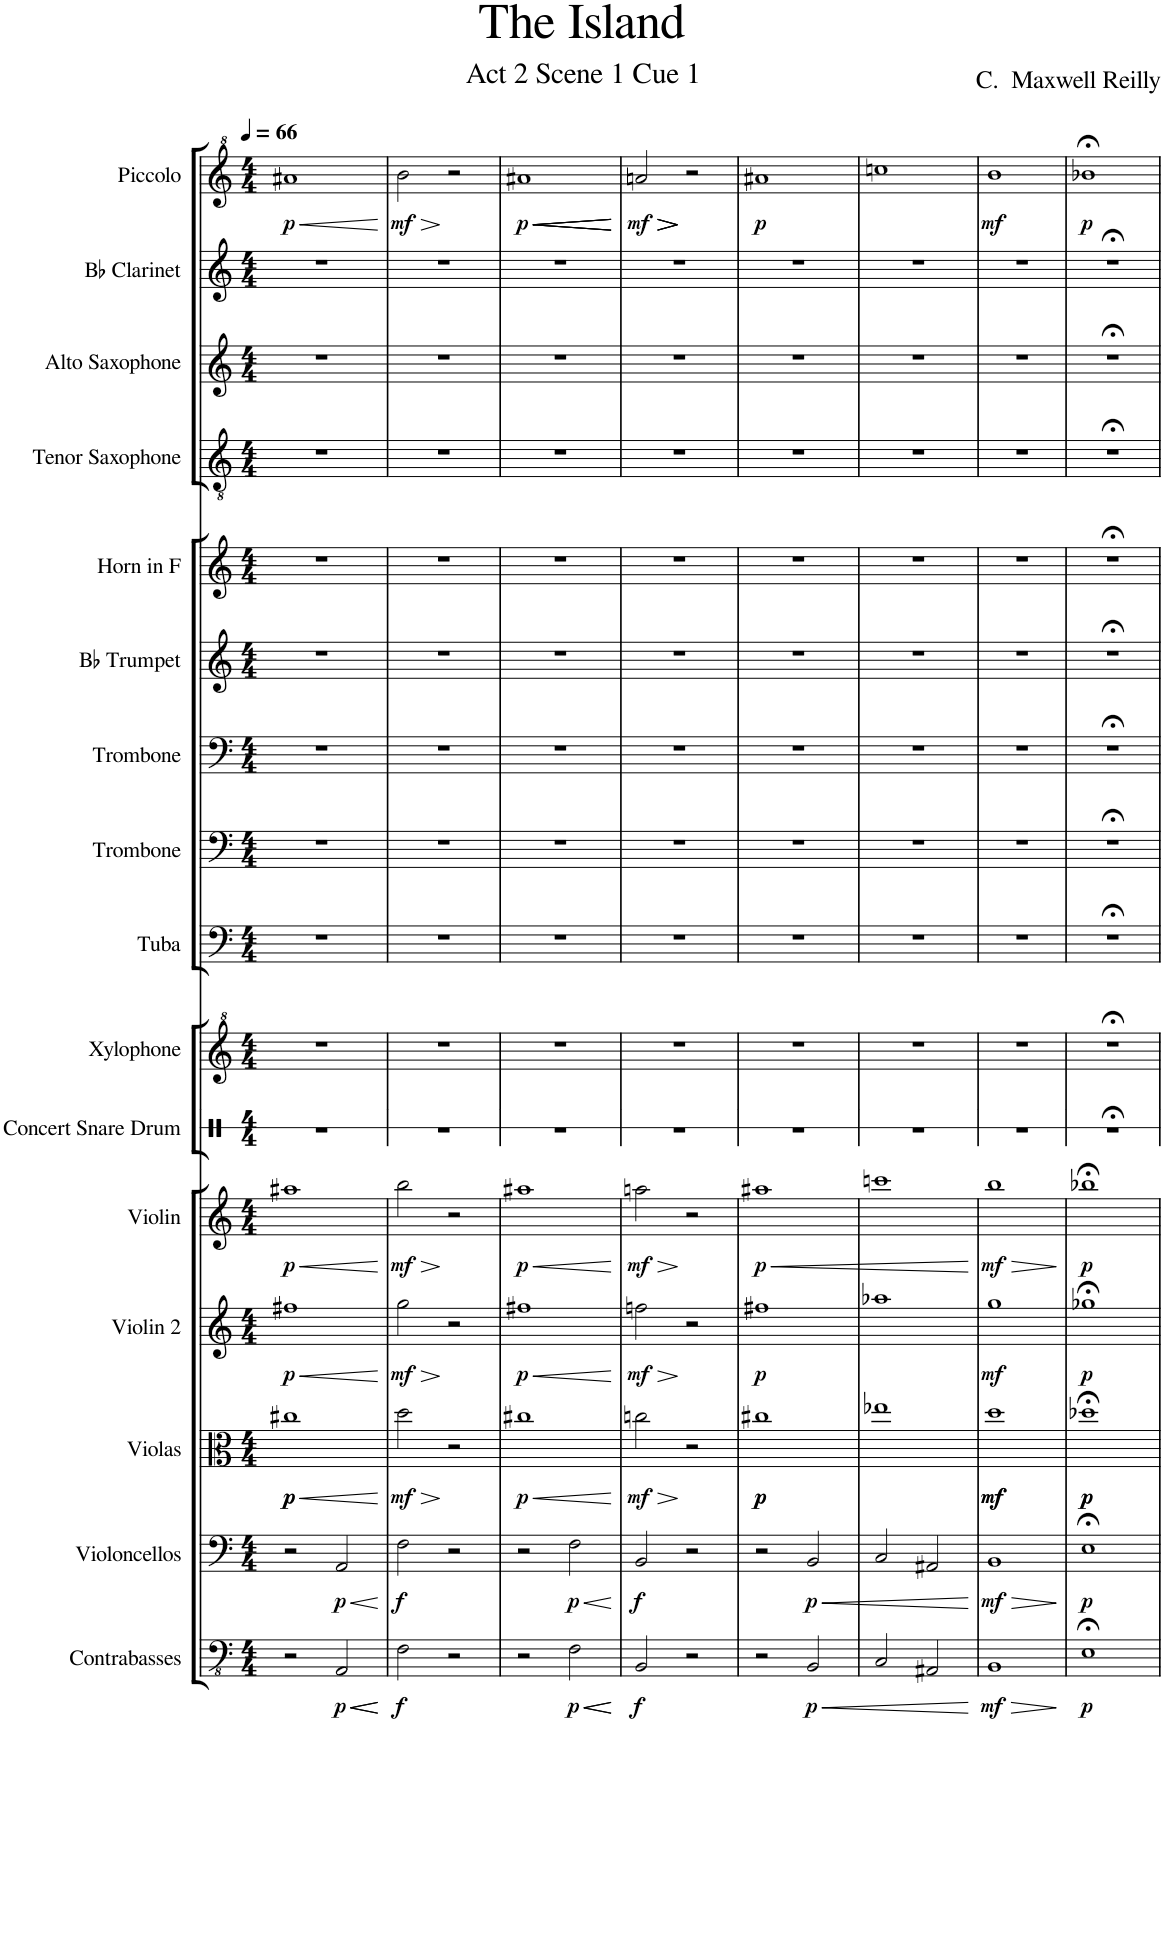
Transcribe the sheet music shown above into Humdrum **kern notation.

**kern	**dynam	**kern	**dynam	**kern	**dynam	**kern	**dynam	**kern	**dynam	**kern	**kern	**kern	**kern	**kern	**kern	**kern	**kern	**kern	**kern	**kern	**dynam
*part16	*part16	*part15	*part15	*part14	*part14	*part13	*part13	*part12	*part12	*part11	*part10	*part9	*part8	*part7	*part6	*part5	*part4	*part3	*part2	*part1	*part1
*staff16	*staff16	*staff15	*staff15	*staff14	*staff14	*staff13	*staff13	*staff12	*staff12	*staff11	*staff10	*staff9	*staff8	*staff7	*staff6	*staff5	*staff4	*staff3	*staff2	*staff1	*staff1
*I"Contrabasses	*	*I"Violoncellos	*	*I"Violas	*	*I"Violin 2	*	*I"Violin	*	*I"Concert Snare Drum	*I"Xylophone	*I"Tuba	*I"Trombone	*I"Trombone	*I"Bb Trumpet	*I"Horn in F	*I"Tenor Saxophone	*I"Alto Saxophone	*I"Bb Clarinet	*I"Piccolo	*
*I'Cbs.	*	*I'Vcs.	*	*I'Vlas.	*	*	*	*	*	*I'Con. Sn.	*I'Xyl.	*I'Tba.	*I'Tbn.	*I'Tbn.	*I'Bb Tpt.	*	*I'T. Sax.	*I'A. Sax.	*I'Bb Cl.	*I'Picc.	*
*	*	*	*	*	*	*	*	*	*	*stria1	*	*	*	*	*	*	*	*	*	*	*
*clefFv4	*	*clefF4	*	*clefC3	*	*clefG2	*	*clefG2	*	*clefX	*clefG^2	*clefF4	*clefF4	*clefF4	*clefG2	*clefG2	*clefGv2	*clefG2	*clefG2	*clefG^2	*
*	*	*	*	*	*	*	*	*	*	*	*	*	*	*	*Trd1c2	*Trd4c7	*Trd8c14	*Trd5c9	*Trd1c2	*Trd-7c-12	*
*k[]	*	*k[]	*	*k[]	*	*k[]	*	*k[]	*	*k[]	*k[]	*k[]	*k[]	*k[]	*k[]	*k[]	*k[]	*k[]	*k[]	*k[]	*
*M4/4	*	*M4/4	*	*M4/4	*	*M4/4	*	*M4/4	*	*M4/4	*M4/4	*M4/4	*M4/4	*M4/4	*M4/4	*M4/4	*M4/4	*M4/4	*M4/4	*M4/4	*
*MM66	*	*MM66	*	*MM66	*	*MM66	*	*MM66	*	*MM66	*MM66	*MM66	*MM66	*MM66	*MM66	*MM66	*MM66	*MM66	*MM66	*MM66	*
=1	=1	=1	=1	=1	=1	=1	=1	=1	=1	=1	=1	=1	=1	=1	=1	=1	=1	=1	=1	=1	=1
!	!	!	!	!	!LO:HP:b	!	!LO:HP:b	!	!LO:HP:b	!	!	!	!	!	!	!	!	!	!	!	!LO:HP:b
!	!	!	!	!	!LO:DY:n=1:b	!	!	!	!	!	!	!	!	!	!	!	!	!	!	!	!
!	!	!	!	!	!LO:DY:n=2:b	!	!LO:DY:n=1:b	!	!LO:DY:n=1:b	!	!	!	!	!	!	!	!	!	!	!	!LO:DY:n=1:b
2r	.	2r	.	1cc#X	< p p	1ff#X	< p	1aa#X	< p	1r	1r	1r	1r	1r	1r	1r	1r	1r	1r	1aa#X	< p
!	!LO:HP:b	!	!	!	!	!	!	!	!	!	!	!	!	!	!	!	!	!	!	!	!
!	!LO:HP:n=1:b	!	!LO:HP:b	!	!	!	!	!	!	!	!	!	!	!	!	!	!	!	!	!	!
!	!LO:DY:n=1:b	!	!LO:DY:n=1:b	!	!	!	!	!	!	!	!	!	!	!	!	!	!	!	!	!	!
2AAA/	< < p	2AA/	< p	.	.	.	.	.	.	.	.	.	.	.	.	.	.	.	.	.	.
.	[	.	[	.	[	.	[	.	[	.	.	.	.	.	.	.	.	.	.	.	[
=2	=2	=2	=2	=2	=2	=2	=2	=2	=2	=2	=2	=2	=2	=2	=2	=2	=2	=2	=2	=2	=2
!	!LO:DY:b	!	!LO:DY:b	!	!LO:HP:b	!	!LO:HP:b	!	!LO:HP:b	!	!	!	!	!	!	!	!	!	!	!	!LO:HP:b
!	!	!	!	!	!LO:DY:n=1:b	!	!LO:DY:n=1:b	!	!LO:DY:n=1:b	!	!	!	!	!	!	!	!	!	!	!	!LO:DY:n=1:b
2FF\	f	2F\	f	2dd\	> mf	2gg\	> mf	2bb\	> mf	1r	1r	1r	1r	1r	1r	1r	1r	1r	1r	2bb\	> mf
2r	[	2r	.	2r	]	2r	]	2r	]	.	.	.	.	.	.	.	.	.	.	2r	]
=3	=3	=3	=3	=3	=3	=3	=3	=3	=3	=3	=3	=3	=3	=3	=3	=3	=3	=3	=3	=3	=3
!	!	!	!	!	!LO:HP:b	!	!LO:HP:b	!	!LO:HP:b	!	!	!	!	!	!	!	!	!	!	!	!LO:HP:b
!	!	!	!	!	!	!	!	!	!	!	!	!	!	!	!	!	!	!	!	!	!LO:HP:n=1:b
!	!	!	!	!	!LO:DY:n=1:b	!	!LO:DY:n=1:b	!	!LO:DY:n=1:b	!	!	!	!	!	!	!	!	!	!	!	!LO:HP:n=1:b
!	!	!	!	!	!	!	!	!	!	!	!	!	!	!	!	!	!	!	!	!	!LO:DY:n=1:b
2r	.	2r	.	1cc#X	< p	1ff#X	< p	1aa#X	< p	1r	1r	1r	1r	1r	1r	1r	1r	1r	1r	1aa#X	< < < p
!	!LO:HP:b	!	!	!	!	!	!	!	!	!	!	!	!	!	!	!	!	!	!	!	!
!	!LO:HP:n=1:b	!	!LO:HP:b	!	!	!	!	!	!	!	!	!	!	!	!	!	!	!	!	!	!
!	!LO:DY:n=1:b	!	!LO:DY:n=1:b	!	!	!	!	!	!	!	!	!	!	!	!	!	!	!	!	!	!
2FF\	< < p	2F\	< p	.	.	.	.	.	.	.	.	.	.	.	.	.	.	.	.	.	.
.	[	.	[	.	[	.	[	.	[	.	.	.	.	.	.	.	.	.	.	.	[
=4	=4	=4	=4	=4	=4	=4	=4	=4	=4	=4	=4	=4	=4	=4	=4	=4	=4	=4	=4	=4	=4
!	!	!	!	!	!LO:HP:b	!	!LO:HP:b	!	!LO:HP:b	!	!	!	!	!	!	!	!	!	!	!	!LO:HP:b
!	!	!	!	!	!	!	!	!	!	!	!	!	!	!	!	!	!	!	!	!	!LO:HP:n=1:b
!	!LO:DY:b	!	!LO:DY:b	!	!LO:DY:n=1:b	!	!LO:DY:n=1:b	!	!LO:DY:n=1:b	!	!	!	!	!	!	!	!	!	!	!	!LO:HP:n=1:b
!	!	!	!	!	!	!	!	!	!	!	!	!	!	!	!	!	!	!	!	!	!LO:DY:n=1:b
2BBB/	f	2BB/	f	2ccn\	> mf	2ffn\	> mf	2aan\	> mf	1r	1r	1r	1r	1r	1r	1r	1r	1r	1r	2aan/	> > > mf
2r	[	2r	.	2r	]	2r	]	2r	]	.	.	.	.	.	.	.	.	.	.	2r	[
.	.	.	.	.	.	.	.	.	.	.	.	.	.	.	.	.	.	.	.	.	[
=5	=5	=5	=5	=5	=5	=5	=5	=5	=5	=5	=5	=5	=5	=5	=5	=5	=5	=5	=5	=5	=5
!	!	!	!	!	!LO:DY:b	!	!	!	!LO:HP:b	!	!	!	!	!	!	!	!	!	!	!	!
!	!	!	!	!	!LO:DY:n=1:b	!	!LO:DY:b	!	!LO:DY:n=1:b	!	!	!	!	!	!	!	!	!	!	!	!LO:DY:b
2r	.	2r	.	1cc#X	p p	1ff#X	p	1aa#X	< p	1r	1r	1r	1r	1r	1r	1r	1r	1r	1r	1aa#X	p
!	!LO:HP:b	!	!LO:HP:b	!	!	!	!	!	!	!	!	!	!	!	!	!	!	!	!	!	!
!	!LO:DY:n=1:b	!	!LO:DY:n=1:b	!	!	!	!	!	!	!	!	!	!	!	!	!	!	!	!	!	!
2BBB/	< p	2BB/	< p	.	.	.	.	.	.	.	.	.	.	.	.	.	.	.	.	.	.
.	.	.	.	.	.	.	.	.	.	.	.	.	.	.	.	.	.	.	.	.	]
=6	=6	=6	=6	=6	=6	=6	=6	=6	=6	=6	=6	=6	=6	=6	=6	=6	=6	=6	=6	=6	=6
2CC/	.	2C/	.	1ee-X	.	1aa-X	.	1cccn	.	1r	1r	1r	1r	1r	1r	1r	1r	1r	1r	1cccn	.
2AAA#X/	.	2AA#X/	.	.	.	.	.	.	.	.	.	.	.	.	.	.	.	.	.	.	.
.	[	.	[	.	.	.	.	.	[	.	.	.	.	.	.	.	.	.	.	.	]
=7	=7	=7	=7	=7	=7	=7	=7	=7	=7	=7	=7	=7	=7	=7	=7	=7	=7	=7	=7	=7	=7
!	!LO:HP:b	!	!LO:HP:b	!	!	!	!	!	!LO:HP:b	!	!	!	!	!	!	!	!	!	!	!	!
!	!LO:DY:n=1:b	!	!LO:DY:n=1:b	!	!LO:DY:b	!	!	!	!	!	!	!	!	!	!	!	!	!	!	!	!
!	!	!	!	!	!LO:DY:n=1:b	!	!LO:DY:b	!	!LO:DY:n=1:b	!	!	!	!	!	!	!	!	!	!	!	!LO:DY:b
1BBB	> mf	1BB	> mf	1dd	mf mf	1gg	mf	1bb	> mf	1r	1r	1r	1r	1r	1r	1r	1r	1r	1r	1bb	mf
.	]	.	]	.	.	.	.	.	]	.	.	.	.	.	.	.	.	.	.	.	]
=8	=8	=8	=8	=8	=8	=8	=8	=8	=8	=8	=8	=8	=8	=8	=8	=8	=8	=8	=8	=8	=8
!	!LO:DY:b	!	!LO:DY:b	!	!LO:DY:b	!	!	!	!	!	!	!	!	!	!	!	!	!	!	!	!
!	!	!	!	!	!LO:DY:n=1:b	!	!LO:DY:b	!	!LO:DY:b	!	!	!	!	!	!	!	!	!	!	!	!LO:DY:b
1EE;<	p	1E;<	p	1dd-X;<	p p	1gg-X;<	p	1bb-X;<	p	1r;<	1r;<	1r;<	1r;<	1r;<	1r;<	1r;<	1r;<	1r;<	1r;<	1bb-X;<	p
=	=	=	=	=	=	=	=	=	=	=	=	=	=	=	=	=	=	=	=	=	=
*-	*-	*-	*-	*-	*-	*-	*-	*-	*-	*-	*-	*-	*-	*-	*-	*-	*-	*-	*-	*-	*-
